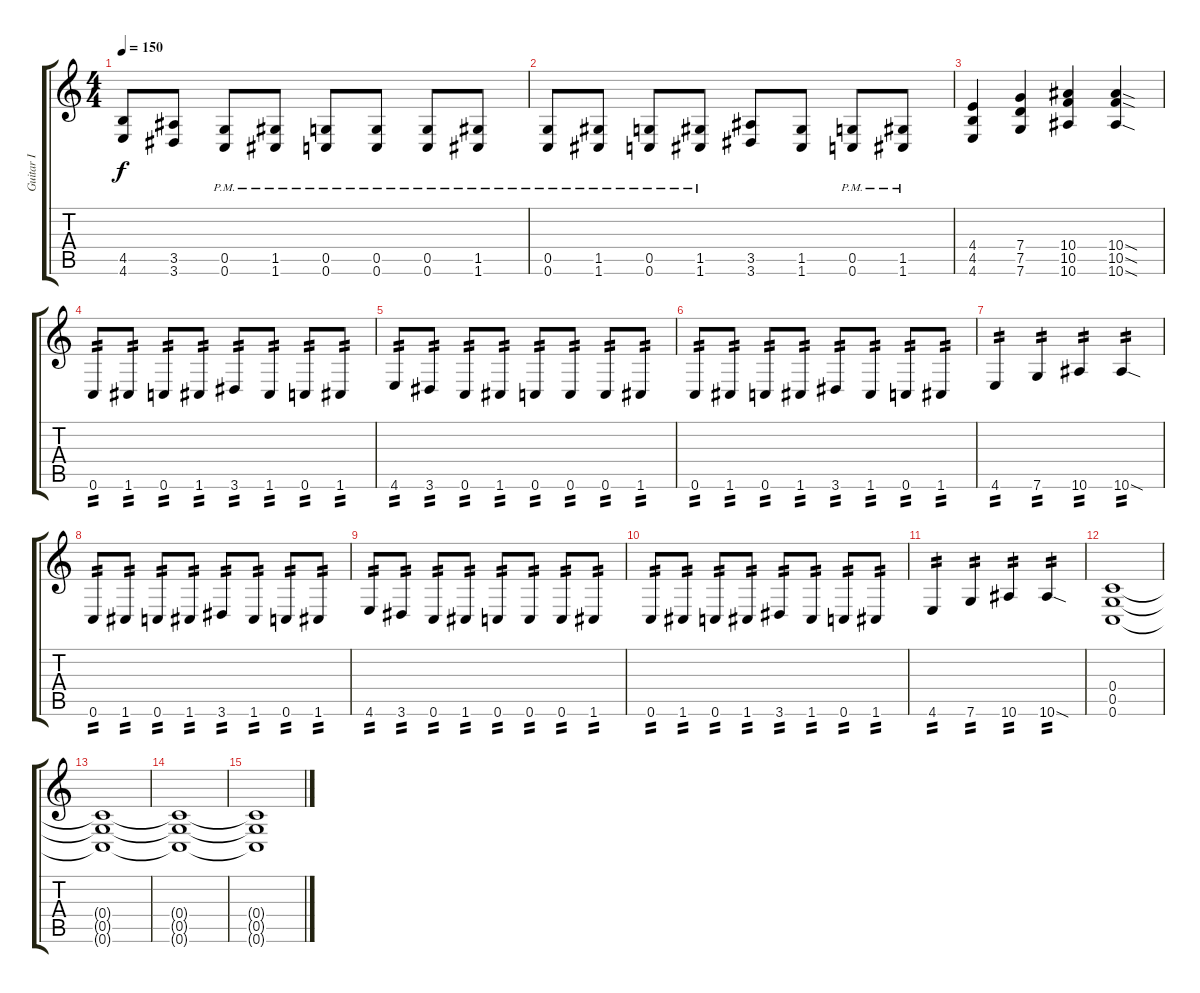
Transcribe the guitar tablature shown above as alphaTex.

\track ("Guitar I" "Guitar I") {instrument distortionguitar}
\staff {score tabs}
\tuning (D4 A3 F3 C3 G2 C2) {hide}
\ts (4 4)
\tempo 150
\clef g2
\ks c
(4.5 4.6).8{dy f} (3.5 3.6).8 (0.5{pm} 0.6{pm}).8 (1.5{pm} 1.6{pm}).8 (0.5{pm} 0.6{pm}).8 (0.5{pm} 0.6{pm}).8 (0.5{pm} 0.6{pm}).8 (1.5{pm} 1.6{pm}).8 |
(0.5{pm} 0.6{pm}).8 (1.5{pm} 1.6{pm}).8 (0.5{pm} 0.6{pm}).8 (1.5{pm} 1.6{pm}).8 (3.5 3.6).8 (1.5 1.6).8 (0.5{pm} 0.6{pm}).8 (1.5{pm} 1.6{pm}).8 |
(4.4 4.5 4.6).4 (7.4 7.5 7.6).4 (10.4 10.5 10.6).4 (10.4{sod} 10.5{sod} 10.6{sod}).4 |
0.6.8{tp 2} 1.6.8{tp 2} 0.6.8{tp 2} 1.6.8{tp 2} 3.6.8{tp 2} 1.6.8{tp 2} 0.6.8{tp 2} 1.6.8{tp 2} |
4.6.8{tp 2} 3.6.8{tp 2} 0.6.8{tp 2} 1.6.8{tp 2} 0.6.8{tp 2} 0.6.8{tp 2} 0.6.8{tp 2} 1.6.8{tp 2} |
0.6.8{tp 2} 1.6.8{tp 2} 0.6.8{tp 2} 1.6.8{tp 2} 3.6.8{tp 2} 1.6.8{tp 2} 0.6.8{tp 2} 1.6.8{tp 2} |
4.6.4{tp 2} 7.6.4{tp 2} 10.6.4{tp 2} 10.6{sod}.4{tp 2} |
0.6.8{tp 2} 1.6.8{tp 2} 0.6.8{tp 2} 1.6.8{tp 2} 3.6.8{tp 2} 1.6.8{tp 2} 0.6.8{tp 2} 1.6.8{tp 2} |
4.6.8{tp 2} 3.6.8{tp 2} 0.6.8{tp 2} 1.6.8{tp 2} 0.6.8{tp 2} 0.6.8{tp 2} 0.6.8{tp 2} 1.6.8{tp 2} |
0.6.8{tp 2} 1.6.8{tp 2} 0.6.8{tp 2} 1.6.8{tp 2} 3.6.8{tp 2} 1.6.8{tp 2} 0.6.8{tp 2} 1.6.8{tp 2} |
4.6.4{tp 2} 7.6.4{tp 2} 10.6.4{tp 2} 10.6{sod}.4{tp 2} |
(0.4 0.5 0.6).1 |
(0.4{t} 0.5{t} 0.6{t}).1 |
(0.4{t} 0.5{t} 0.6{t}).1 |
(0.4{t} 0.5{t} 0.6{t}).1
